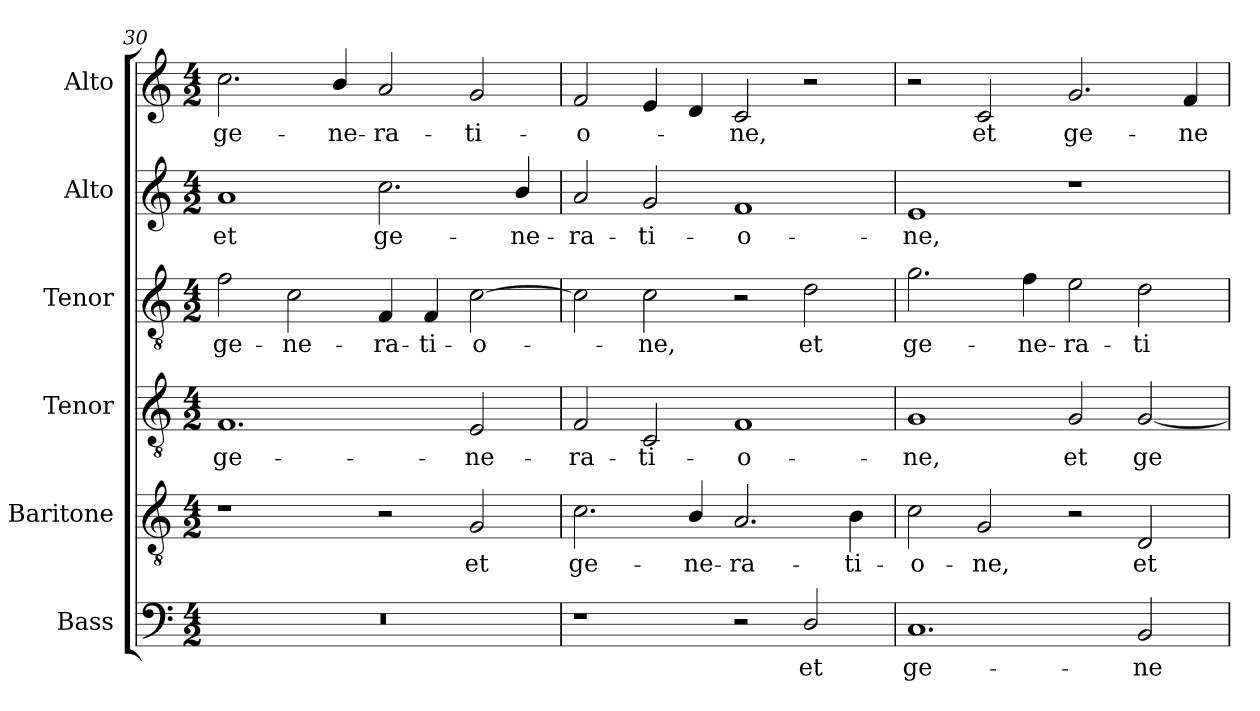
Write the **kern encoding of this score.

**kern	**text	**kern	**text	**kern	**text	**kern	**text	**kern	**text	**kern	**text
*part6	*part6	*part5	*part5	*part4	*part4	*part3	*part3	*part2	*part2	*part1	*part1
*staff6	*staff6	*staff5	*staff5	*staff4	*staff4	*staff3	*staff3	*staff2	*staff2	*staff1	*staff1
*I"Bass	*	*I"Baritone	*	*I"Tenor	*	*I"Tenor	*	*I"Alto	*	*I"Alto	*
*I'B.	*	*I'Bar.	*	*I'T2.	*	*I'T1.	*	*I'A.	*	*I'A.	*
!!LO:LB:g=z
*clefF4	*	*clefGv2	*	*clefGv2	*	*clefGv2	*	*clefG2	*	*clefG2	*
*	*	*ITrd7c12	*	*ITrd7c12	*	*ITrd7c12	*	*	*	*	*
*k[]	*	*k[]	*	*k[]	*	*k[]	*	*k[]	*	*k[]	*
*C:	*	*C:	*	*C:	*	*C:	*	*C:	*	*C:	*
*M4/2	*	*M4/2	*	*M4/2	*	*M4/2	*	*M4/2	*	*M4/2	*
=30	=30	=30	=30	=30	=30	=30	=30	=30	=30	=30	=30
!LO:N:vis=1	!	!	!	!	!	!	!	!	!	!	!
!	!	!	!	!	!LO:LY:b:color=#000000	!	!	!	!	!	!
!	!	!	!	!	!	!	!LO:LY:b:color=#000000	!	!	!	!
!	!	!	!	!	!	!	!	!	!LO:LY:b:color=#000000	!	!
!	!	!	!	!	!	!	!	!	!	!	!LO:LY:b:color=#000000
0r	.	1r	.	1.FFi	ge-	2Fi\	ge-	1ai	et	2.cci\	ge-
!	!	!	!	!	!	!	!LO:LY:b:color=#000000	!	!	!	!
.	.	.	.	.	.	2Ci\	-ne-	.	.	.	.
!	!	!	!	!	!	!	!	!	!	!	!LO:LY:b:color=#000000
.	.	.	.	.	.	.	.	.	.	4bi/	-ne-
!	!	!	!	!	!	!	!LO:LY:b:color=#000000	!	!	!	!
!	!	!	!	!	!	!	!	!	!LO:LY:b:color=#000000	!	!
!	!	!	!	!	!	!	!	!	!	!	!LO:LY:b:color=#000000
.	.	2r	.	.	.	4FFi/	-ra-	2.cci\	ge-	2ai/	-ra-
!	!	!	!	!	!	!	!LO:LY:b:color=#000000	!	!	!	!
.	.	.	.	.	.	4FFi/	-ti-	.	.	.	.
!	!	!	!LO:LY:b:color=#000000	!	!	!	!	!	!	!	!
!	!	!	!	!	!LO:LY:b:color=#000000	!	!	!	!	!	!
!	!	!	!	!	!	!	!LO:LY:b:color=#000000	!	!	!	!
!	!	!	!	!	!	!	!	!	!	!	!LO:LY:b:color=#000000
.	.	2GGi/	et	2EEi/	-ne-	[2Ci\	-o-	.	.	2gi/	-ti-
!	!	!	!	!	!	!	!	!	!LO:LY:b:color=#000000	!	!
.	.	.	.	.	.	.	.	4bi/	-ne-	.	.
=31	=31	=31	=31	=31	=31	=31	=31	=31	=31	=31	=31
!	!	!	!LO:LY:b:color=#000000	!	!	!	!	!	!	!	!
!	!	!	!	!	!LO:LY:b:color=#000000	!	!	!	!	!	!
!	!	!	!	!	!	!	!	!	!LO:LY:b:color=#000000	!	!
!	!	!	!	!	!	!	!	!	!	!	!LO:LY:b:color=#000000
1r	.	2.Ci\	ge-	2FFi/	-ra-	2Ci\]	.	2ai/	-ra-	2fi/	-o-
!	!	!	!	!	!LO:LY:b:color=#000000	!	!	!	!	!	!
!	!	!	!	!	!	!	!LO:LY:b:color=#000000	!	!	!	!
!	!	!	!	!	!	!	!	!	!LO:LY:b:color=#000000	!	!
.	.	.	.	2CCi/	-ti-	2Ci\	-ne,	2gi/	-ti-	4ei/	.
!	!	!	!LO:LY:b:color=#000000	!	!	!	!	!	!	!	!
.	.	4BBi/	-ne-	.	.	.	.	.	.	4di/	.
!	!	!	!LO:LY:b:color=#000000	!	!	!	!	!	!	!	!
!	!	!	!	!	!LO:LY:b:color=#000000	!	!	!	!	!	!
!	!	!	!	!	!	!	!	!	!LO:LY:b:color=#000000	!	!
!	!	!	!	!	!	!	!	!	!	!	!LO:LY:b:color=#000000
2r	.	2.AAi/	-ra-	1FFi	-o-	2r	.	1fi	-o-	2ci/	-ne,
!	!LO:LY:b:color=#000000	!	!	!	!	!	!	!	!	!	!
!	!	!	!	!	!	!	!LO:LY:b:color=#000000	!	!	!	!
2Di/	et	.	.	.	.	2Di\	et	.	.	2r	.
!	!	!	!LO:LY:b:color=#000000	!	!	!	!	!	!	!	!
.	.	4BBi\	-ti-	.	.	.	.	.	.	.	.
=32	=32	=32	=32	=32	=32	=32	=32	=32	=32	=32	=32
!	!LO:LY:b:color=#000000	!	!	!	!	!	!	!	!	!	!
!	!	!	!LO:LY:b:color=#000000	!	!	!	!	!	!	!	!
!	!	!	!	!	!LO:LY:b:color=#000000	!	!	!	!	!	!
!	!	!	!	!	!	!	!LO:LY:b:color=#000000	!	!	!	!
!	!	!	!	!	!	!	!	!	!LO:LY:b:color=#000000	!	!
1.Ci	ge-	2Ci\	-o-	1GGi	-ne,	2.Gi\	ge-	1ei	-ne,	2r	.
!	!	!	!LO:LY:b:color=#000000	!	!	!	!	!	!	!	!
!	!	!	!	!	!	!	!	!	!	!	!LO:LY:b:color=#000000
.	.	2GGi/	-ne,	.	.	.	.	.	.	2ci/	et
!	!	!	!	!	!	!	!LO:LY:b:color=#000000	!	!	!	!
.	.	.	.	.	.	4Fi\	-ne-	.	.	.	.
!	!	!	!	!	!LO:LY:b:color=#000000	!	!	!	!	!	!
!	!	!	!	!	!	!	!LO:LY:b:color=#000000	!	!	!	!
!	!	!	!	!	!	!	!	!	!	!	!LO:LY:b:color=#000000
.	.	2r	.	2GGi/	et	2Ei\	-ra-	1r	.	2.gi/	ge-
!	!LO:LY:b:color=#000000	!	!	!	!	!	!	!	!	!	!
!	!	!	!LO:LY:b:color=#000000	!	!	!	!	!	!	!	!
!	!	!	!	!	!LO:LY:b:color=#000000	!	!	!	!	!	!
!	!	!	!	!	!	!	!LO:LY:b:color=#000000	!	!	!	!
2BBi/	-ne-	2DDi/	et	[2GGi/	ge-	2Di\	-ti-	.	.	.	.
!	!	!	!	!	!	!	!	!	!	!	!LO:LY:b:color=#000000
.	.	.	.	.	.	.	.	.	.	4fi/	-ne-
=	=	=	=	=	=	=	=	=	=	=	=
*-	*-	*-	*-	*-	*-	*-	*-	*-	*-	*-	*-
